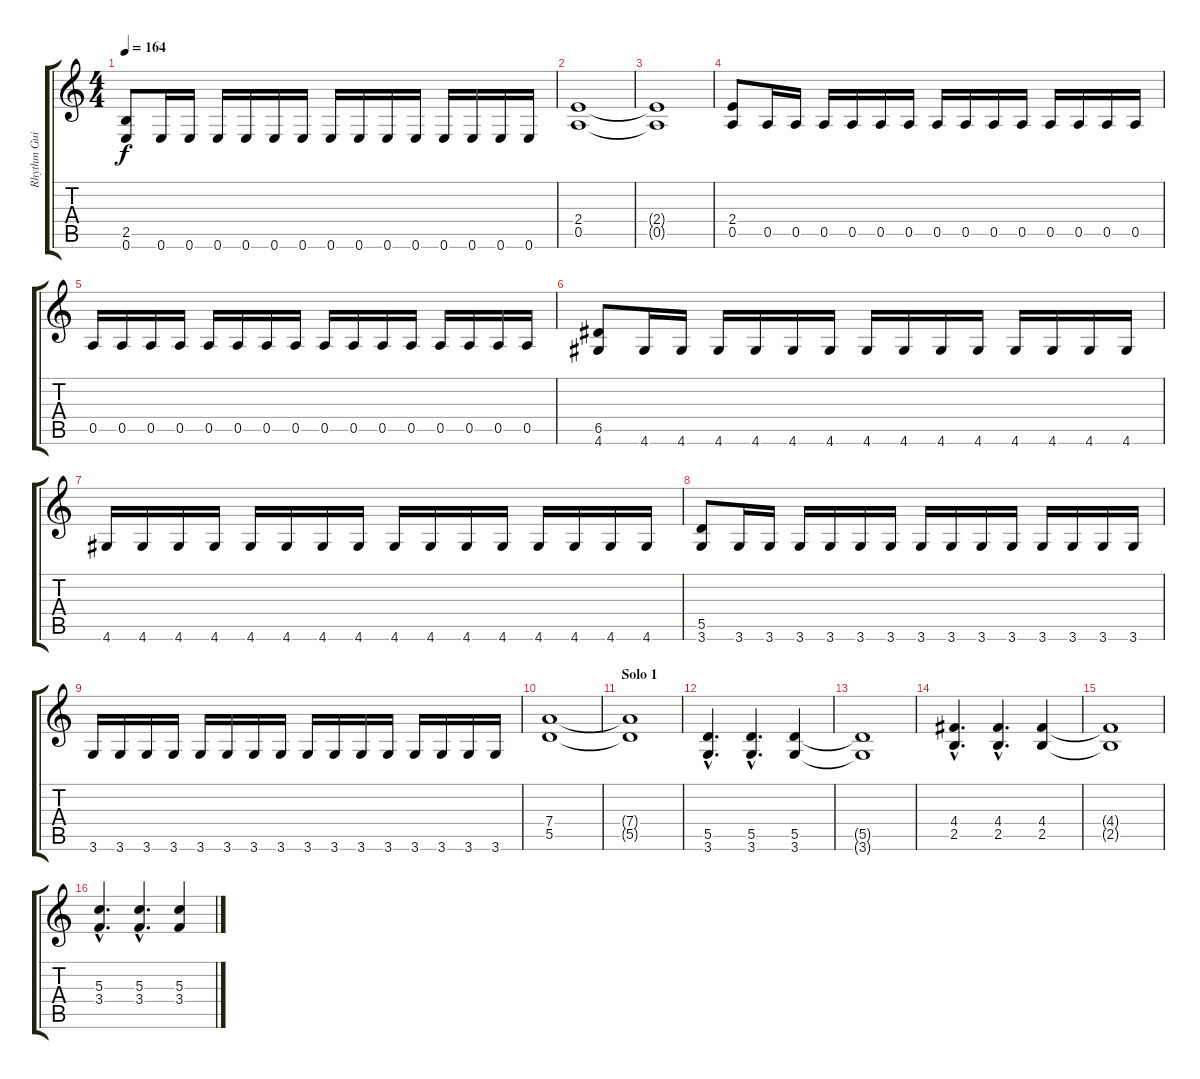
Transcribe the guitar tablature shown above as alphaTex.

\track ("Rhythm Guitar 2" "Rhythm Gui") {instrument overdrivenguitar}
\staff {score tabs}
\tuning (E4 B3 G3 D3 A2 E2) {hide}
\ts (4 4)
\tempo 164
\clef g2
\ks c
(2.5 0.6).8{dy f} 0.6.16 0.6.16 0.6.16 0.6.16 0.6.16 0.6.16 0.6.16 0.6.16 0.6.16 0.6.16 0.6.16 0.6.16 0.6.16 0.6.16 |
(2.4 0.5).1 |
(2.4{t} 0.5{t}).1 |
(2.4 0.5).8 0.5.16 0.5.16 0.5.16 0.5.16 0.5.16 0.5.16 0.5.16 0.5.16 0.5.16 0.5.16 0.5.16 0.5.16 0.5.16 0.5.16 |
0.5.16 0.5.16 0.5.16 0.5.16 0.5.16 0.5.16 0.5.16 0.5.16 0.5.16 0.5.16 0.5.16 0.5.16 0.5.16 0.5.16 0.5.16 0.5.16 |
(6.5 4.6).8 4.6.16 4.6.16 4.6.16 4.6.16 4.6.16 4.6.16 4.6.16 4.6.16 4.6.16 4.6.16 4.6.16 4.6.16 4.6.16 4.6.16 |
4.6.16 4.6.16 4.6.16 4.6.16 4.6.16 4.6.16 4.6.16 4.6.16 4.6.16 4.6.16 4.6.16 4.6.16 4.6.16 4.6.16 4.6.16 4.6.16 |
(5.5 3.6).8 3.6.16 3.6.16 3.6.16 3.6.16 3.6.16 3.6.16 3.6.16 3.6.16 3.6.16 3.6.16 3.6.16 3.6.16 3.6.16 3.6.16 |
3.6.16 3.6.16 3.6.16 3.6.16 3.6.16 3.6.16 3.6.16 3.6.16 3.6.16 3.6.16 3.6.16 3.6.16 3.6.16 3.6.16 3.6.16 3.6.16 |
(7.4 5.5).1 |
\section ("" "Solo 1")
(7.4{t} 5.5{t}).1 |
(5.5{hac} 3.6{hac}).4{d} (5.5{hac} 3.6{hac}).4{d} (5.5 3.6).4 |
(5.5{t} 3.6{t}).1 |
(4.4{hac} 2.5{hac}).4{d} (4.4{hac} 2.5{hac}).4{d} (4.4 2.5).4 |
(4.4{t} 2.5{t}).1 |
(5.3{hac} 3.4{hac}).4{d} (5.3{hac} 3.4{hac}).4{d} (5.3 3.4).4
